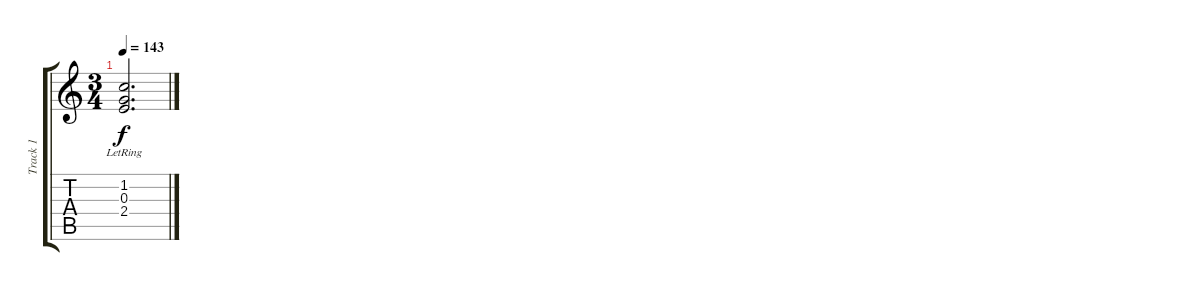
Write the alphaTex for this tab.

\track ("Track 1" "Track 1") {instrument acousticguitarsteel}
\staff {score tabs}
\tuning (E4 B3 G3 D3 A2 E2) {hide}
\ts (3 4)
\tempo 143
\clef g2
\ks c
(1.2{lr} 0.3{lr} 2.4{lr}).2{d dy f}
